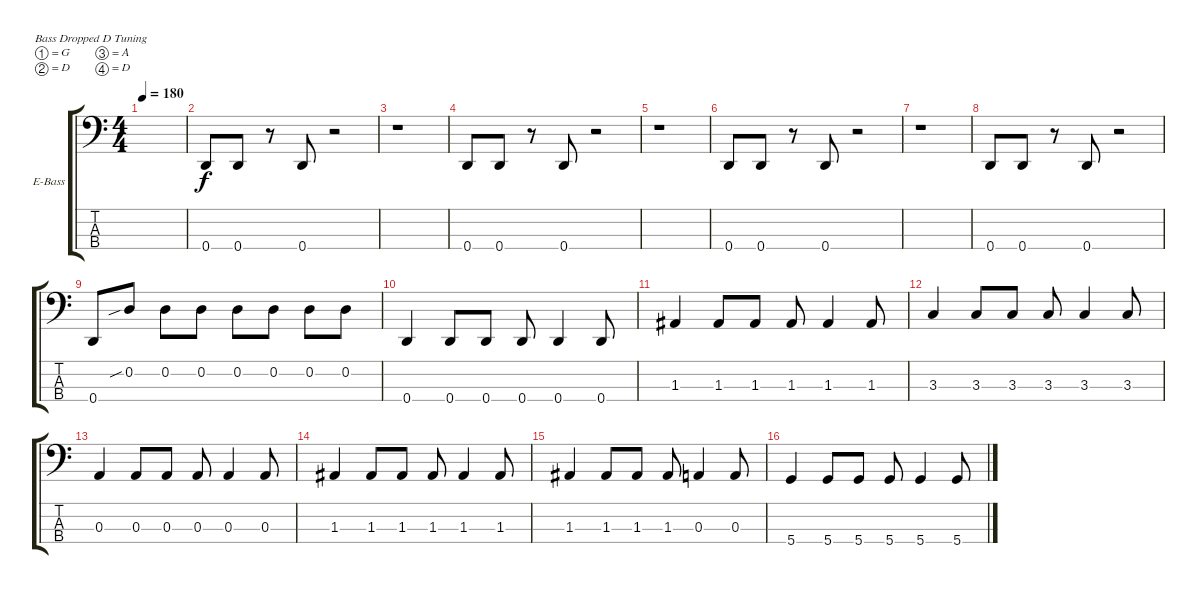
\bracketExtendMode groupsimilarinstruments
\firstSystemTrackNameOrientation horizontal
\otherSystemsTrackNameOrientation horizontal
\track ("Electric Bass" "E-Bass") {instrument electricbassfinger}
\staff {score tabs}
\tuning (G2 D2 A1 D1)
\ts (4 4)
\tempo 180
\clef f4
\ks c
|
0.4.8 0.4.8 r.8 0.4.8 r.2 |
r.1 |
0.4.8 0.4.8 r.8 0.4.8 r.2 |
r.1 |
0.4.8 0.4.8 r.8 0.4.8 r.2 |
r.1 |
0.4.8 0.4.8 r.8 0.4.8 r.2 |
0.4.8 0.2{sib}.8 0.2.8 0.2.8 0.2.8 0.2.8 0.2.8 0.2.8 |
0.4.4 0.4.8 0.4.8 0.4.8 0.4.4 0.4.8 |
1.3.4 1.3.8 1.3.8 1.3.8 1.3.4 1.3.8 |
3.3.4 3.3.8 3.3.8 3.3.8 3.3.4 3.3.8 |
0.3.4 0.3.8 0.3.8 0.3.8 0.3.4 0.3.8 |
1.3.4 1.3.8 1.3.8 1.3.8 1.3.4 1.3.8 |
1.3.4 1.3.8 1.3.8 1.3.8 0.3.4 0.3.8 |
5.4.4 5.4.8 5.4.8 5.4.8 5.4.4 5.4.8
